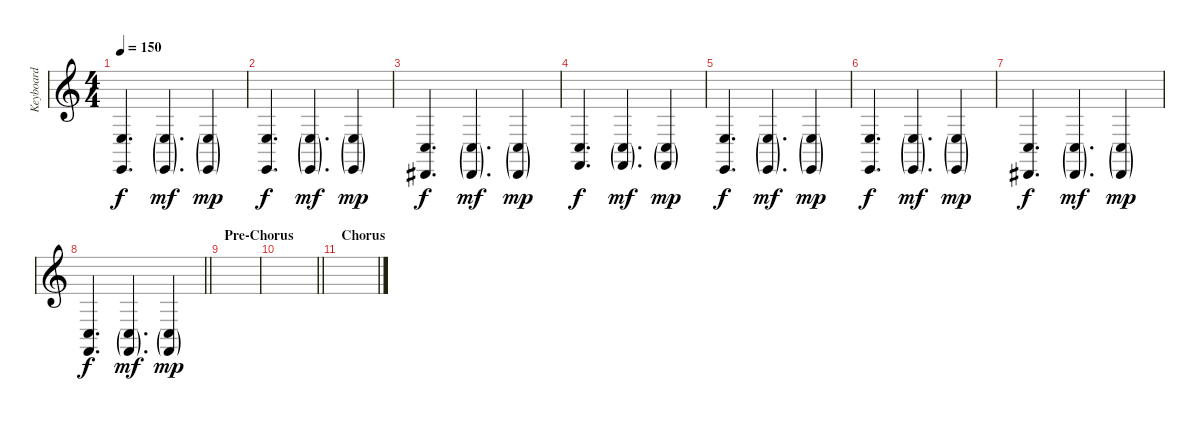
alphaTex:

\track ("Keyboard" "Keyboard") {instrument acousticgrandpiano}
\staff {score}
\tuning (D4 A3 F3 C3 G2 C2) {hide}
\ts (4 4)
\tempo 150
\clef g2
\ks c
(4.4 4.6).4{d dy f} (4.4{g} 4.6{g}).4{d dy mf} (4.4{g} 4.6{g}).4{dy mp} |
(4.4 4.6).4{d dy f} (4.4{g} 4.6{g}).4{d dy mf} (4.4{g} 4.6{g}).4{dy mp} |
(0.4 3.6).4{d dy f} (0.4{g} 3.6{g}).4{d dy mf} (0.4{g} 3.6{g}).4{dy mp} |
(0.4 5.6).4{d dy f} (0.4{g} 5.6{g}).4{d dy mf} (0.4{g} 5.6{g}).4{dy mp} |
(4.4 4.6).4{d dy f} (4.4{g} 4.6{g}).4{d dy mf} (4.4{g} 4.6{g}).4{dy mp} |
(4.4 4.6).4{d dy f} (4.4{g} 4.6{g}).4{d dy mf} (4.4{g} 4.6{g}).4{dy mp} |
(0.4 3.6).4{d dy f} (0.4{g} 3.6{g}).4{d dy mf} (0.4{g} 3.6{g}).4{dy mp} |
\barLineRight lightlight
(0.4 5.6).4{d dy f} (0.4{g} 5.6{g}).4{d dy mf} (0.4{g} 5.6{g}).4{dy mp} |
\section ("" "Pre-Chorus")
|
\barLineRight lightlight
|
\section ("" "Chorus")
